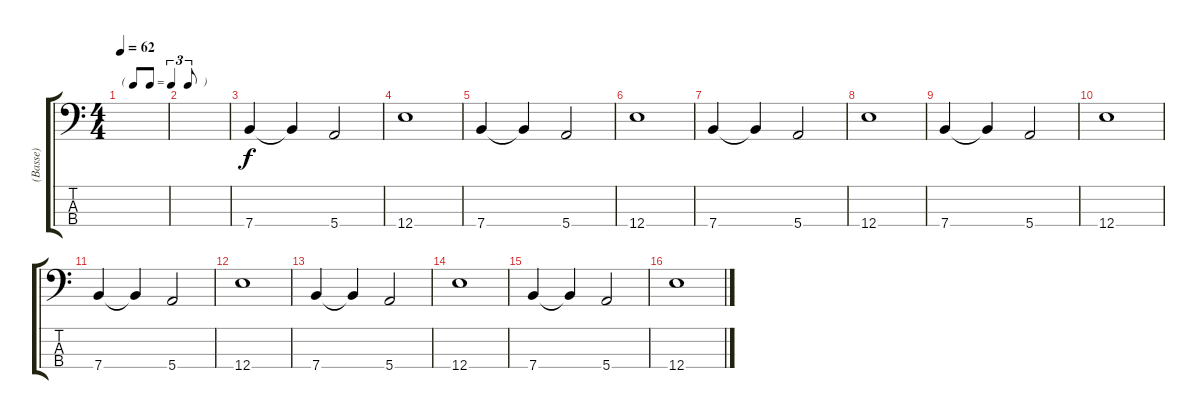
\track ("(Basse)" "(Basse)") {instrument electricbassfinger}
\staff {score tabs}
\tuning (G2 D2 A1 E1) {hide}
\ts (4 4)
\tf triplet8th
\tempo 62
\clef f4
\ks c
|
|
7.4.4 7.4{t}.4 5.4.2 |
12.4.1 |
7.4.4 7.4{t}.4 5.4.2 |
12.4.1 |
7.4.4 7.4{t}.4 5.4.2 |
12.4.1 |
7.4.4 7.4{t}.4 5.4.2 |
12.4.1 |
7.4.4 7.4{t}.4 5.4.2 |
12.4.1 |
7.4.4 7.4{t}.4 5.4.2 |
12.4.1 |
7.4.4 7.4{t}.4 5.4.2 |
12.4.1
